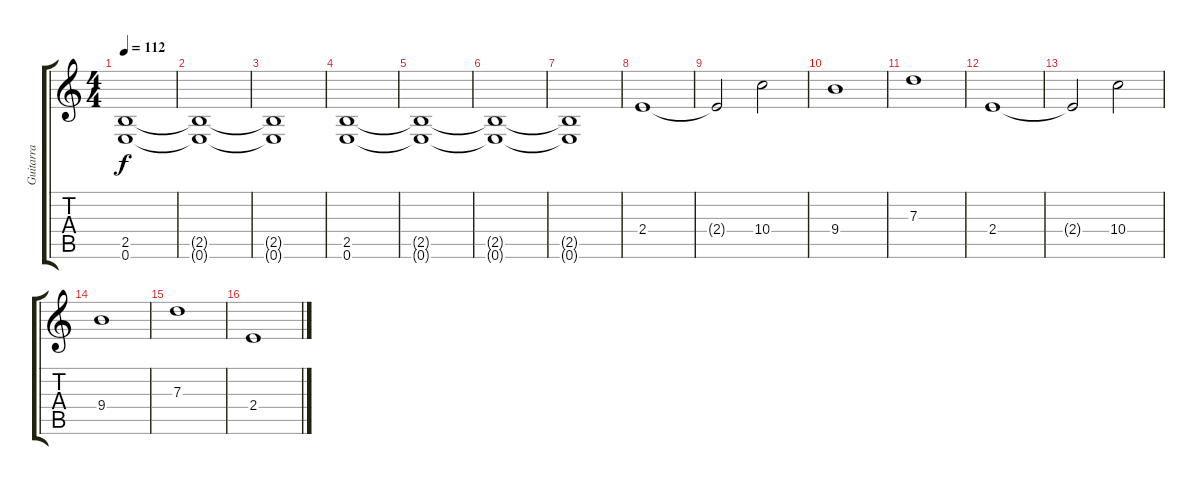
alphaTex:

\track ("Guitarra" "Guitarra") {instrument distortionguitar}
\staff {score tabs}
\tuning (E4 B3 G3 D3 A2 E2) {hide}
\ts (4 4)
\tempo 112
\clef g2
\ks c
(2.5{t} 0.6{t}).1{dy f} |
(2.5{t} 0.6{t}).1 |
(2.5{t} 0.6{t}).1 |
(2.5 0.6).1 |
(2.5{t} 0.6{t}).1 |
(2.5{t} 0.6{t}).1 |
(2.5{t} 0.6{t}).1 |
2.4.1 |
2.4{t}.2 10.4.2 |
9.4.1 |
7.3.1 |
2.4.1 |
2.4{t}.2 10.4.2 |
9.4.1 |
7.3.1 |
2.4.1
